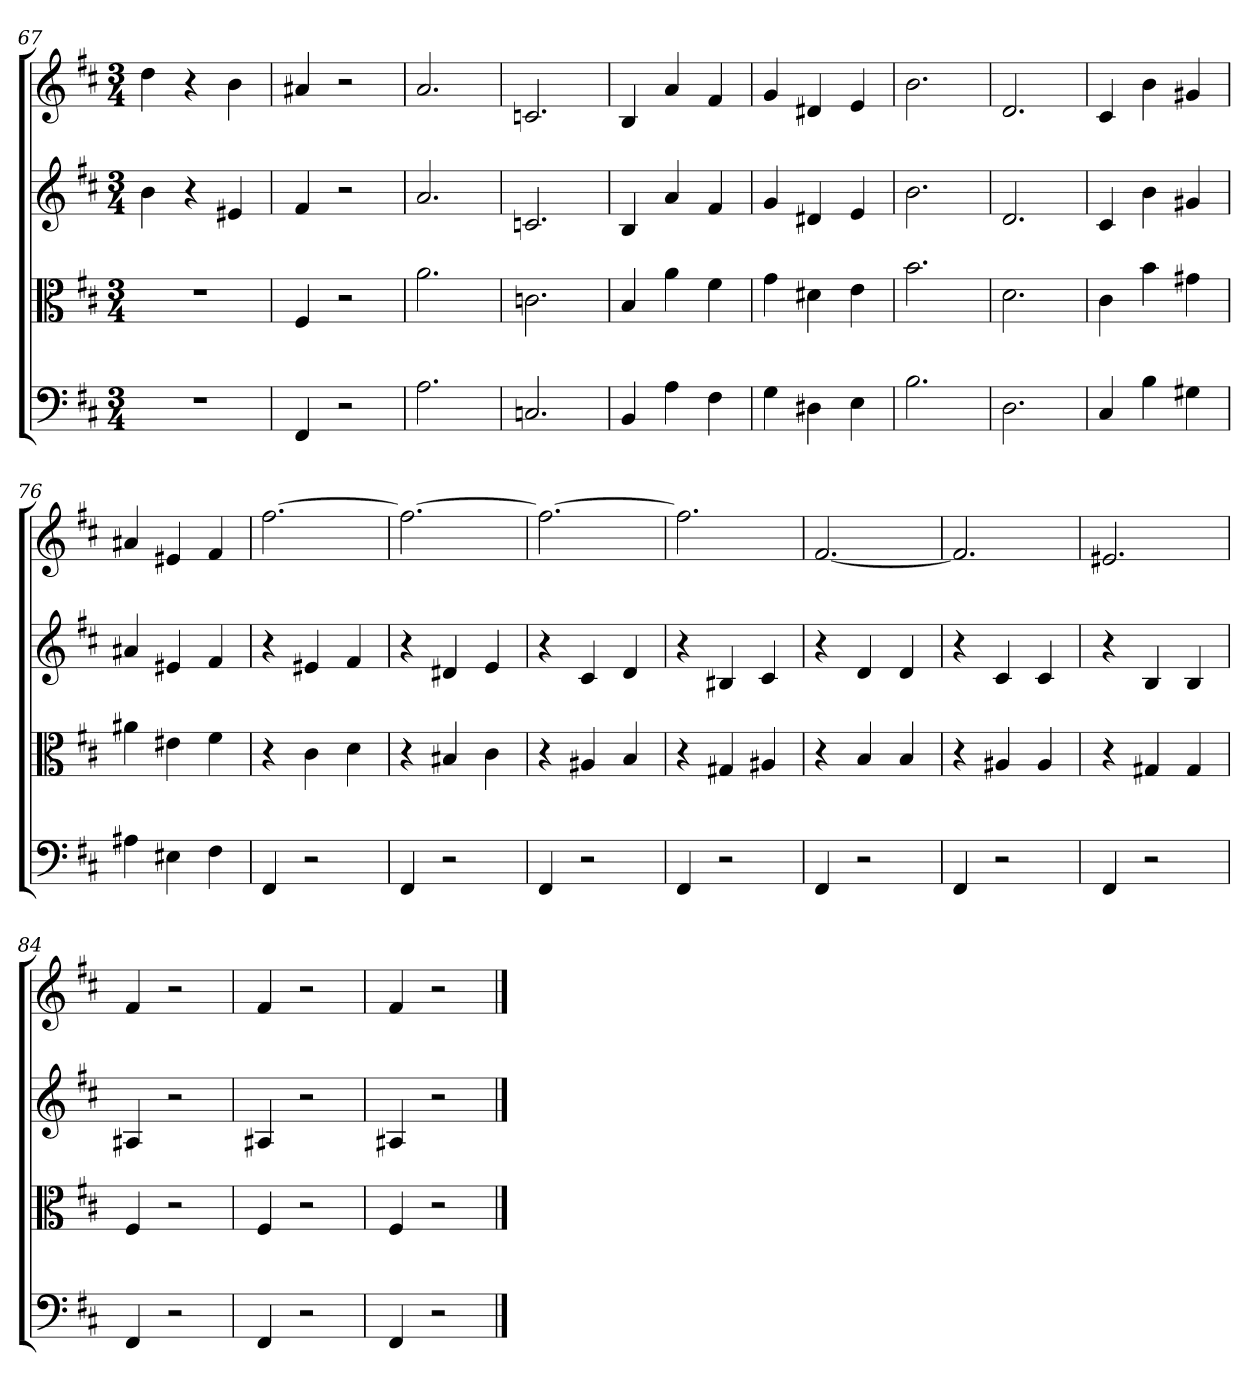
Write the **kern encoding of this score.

**kern	**kern	**kern	**kern
*part4	*part3	*part2	*part1
*staff4	*staff3	*staff2	*staff1
*clefF4	*clefC3	*clefG2	*clefG2
*k[f#c#]	*k[f#c#]	*k[f#c#]	*k[f#c#]
*b:	*b:	*b:	*b:
*M3/4	*M3/4	*M3/4	*M3/4
=67	=67	=67	=67
2.r	2.r	4b	4dd
.	.	4r	4r
.	.	4e#X	4b
=68	=68	=68	=68
4FF#	4F#	4f#	4a#X
2r	2r	2r	2r
=69	=69	=69	=69
2.A	2.a	2.a	2.a
=70	=70	=70	=70
2.Cn	2.cn	2.cn	2.cn
=71	=71	=71	=71
4BB	4B	4B	4B
4A	4a	4a	4a
4F#	4f#	4f#	4f#
=72	=72	=72	=72
4G	4g	4g	4g
4D#X	4d#X	4d#X	4d#X
4E	4e	4e	4e
=73	=73	=73	=73
2.B	2.b	2.b	2.b
=74	=74	=74	=74
2.D	2.d	2.d	2.d
=75	=75	=75	=75
4C#	4c#	4c#	4c#
4B	4b	4b	4b
4G#X	4g#X	4g#X	4g#X
=76	=76	=76	=76
4A#X	4a#X	4a#X	4a#X
4E#X	4e#X	4e#X	4e#X
4F#	4f#	4f#	4f#
=77	=77	=77	=77
4FF#	4r	4r	[2.ff#
2r	4c#	4e#X	.
.	4d	4f#	.
=78	=78	=78	=78
4FF#	4r	4r	2.ff#_
2r	4B#X	4d#X	.
.	4c#	4e	.
=79	=79	=79	=79
4FF#	4r	4r	2.ff#_
2r	4A#X	4c#	.
.	4B	4d	.
=80	=80	=80	=80
4FF#	4r	4r	2.ff#]
2r	4G#X	4B#X	.
.	4A#X	4c#	.
=81	=81	=81	=81
4FF#	4r	4r	[2.f#
2r	4B	4d	.
.	4B	4d	.
=82	=82	=82	=82
4FF#	4r	4r	2.f#]
2r	4A#X	4c#	.
.	4A#	4c#	.
=83	=83	=83	=83
4FF#	4r	4r	2.e#X
2r	4G#X	4B	.
.	4G#	4B	.
=84	=84	=84	=84
4FF#	4F#	4A#X	4f#
2r	2r	2r	2r
=85	=85	=85	=85
4FF#	4F#	4A#X	4f#
2r	2r	2r	2r
=86	=86	=86	=86
4FF#	4F#	4A#X	4f#
2r	2r	2r	2r
==	==	==	==
*-	*-	*-	*-
